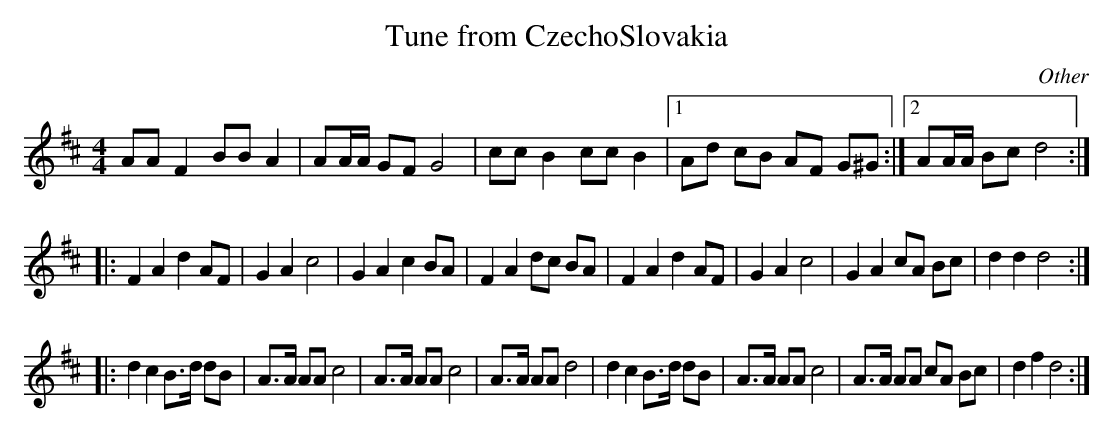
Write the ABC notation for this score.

X:1
T:Tune from CzechoSlovakia
O:Other
M:4/4
K:D
AAF2 BBA2 | AA/2A/2 GF G4 | ccB2 ccB2 |1\
Ad cB AF G^G :|2 AA/2A/2 Bc d4 :|*
|: F2A2 d2AF | G2A2 c4 | G2A2 c2BA | \
F2A2 dc BA | F2A2 d2AF | G2A2 c4 | \
G2A2 cA Bc | d2d2 d4 :|*
|: d2c2 B>d dB | A>A AA c4 | A>A AA c4 | \
A>A AA d4| d2c2 B>d dB| A>A AA c4| \
A>A AA cA Bc | d2f2d4:|**
